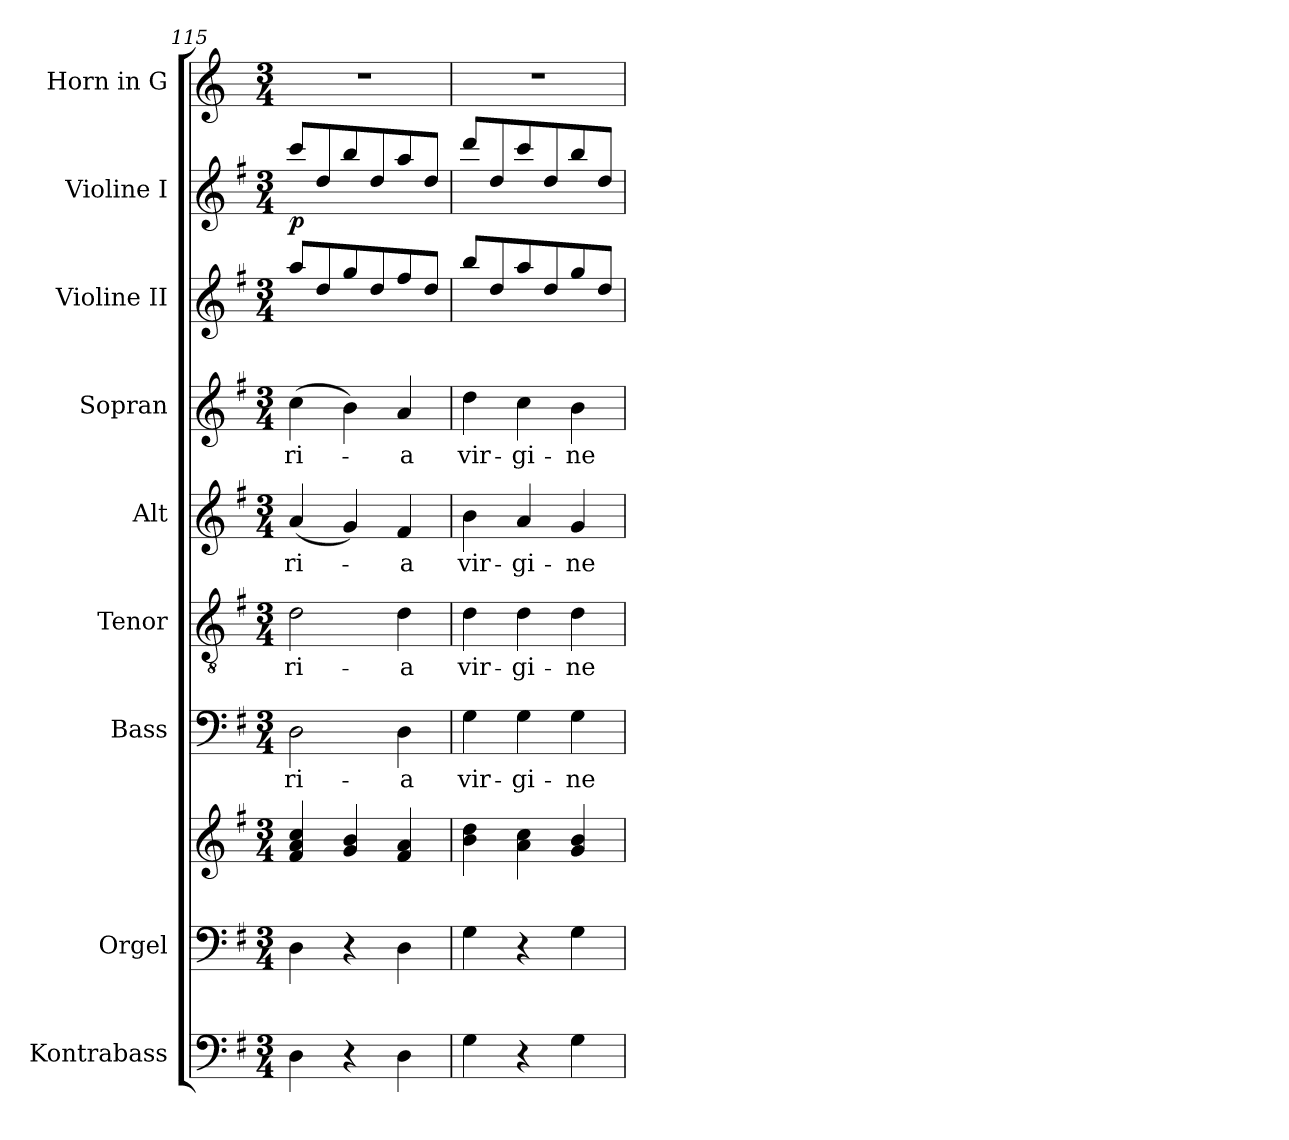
**kern	**kern	**kern	**kern	**text	**kern	**text	**kern	**text	**kern	**text	**kern	**kern	**dynam	**kern
*part9	*part8	*part8	*part7	*part7	*part6	*part6	*part5	*part5	*part4	*part4	*part3	*part2	*part2	*part1
*staff10	*staff9	*staff8	*staff7	*staff7	*staff6	*staff6	*staff5	*staff5	*staff4	*staff4	*staff3	*staff2	*staff2	*staff1
*I"Kontrabass	*I"Orgel	*	*I"Bass	*	*I"Tenor	*	*I"Alt	*	*I"Sopran	*	*I"Violine II	*I"Violine I	*	*I"Horn in G
*I'Kb.	*I'Org.	*	*I'B	*	*I'T	*	*I'A	*	*I'S	*	*I'Vl. II	*I'Vl. I	*	*I'Hrn.
*clefF4	*clefF4	*clefG2	*clefF4	*	*clefGv2	*	*clefG2	*	*clefG2	*	*clefG2	*clefG2	*	*clefG2
*ITrd7c12	*	*	*	*	*	*	*	*	*	*	*ITrd7c12	*ITrd7c12	*	*ITrd3c5
*k[f#]	*k[f#]	*k[f#]	*k[f#]	*	*k[f#]	*	*k[f#]	*	*k[f#]	*	*k[f#]	*k[f#]	*	*k[f#]
*G:	*G:	*G:	*G:	*	*G:	*	*G:	*	*G:	*	*G:	*G:	*	*G:
*M3/4	*M3/4	*M3/4	*M3/4	*	*M3/4	*	*M3/4	*	*M3/4	*	*M3/4	*M3/4	*	*M3/4
=115	=115	=115	=115	=115	=115	=115	=115	=115	=115	=115	=115	=115	=115	=115
!	!	!	!	!LO:LY:b	!	!LO:LY:b	!	!LO:LY:b	!	!LO:LY:b	!	!	!LO:DY:b	!
4DD\	4D\	4f#/ 4a/ 4cc/	2D\	-ri-	2d\	-ri-	(<4a/	-ri-	(>4cc\	-ri-	8a/L	8cc/L	p	2.r
.	.	.	.	.	.	.	.	.	.	.	8d/	8d/	.	.
4r	4r	4g/ 4b/	.	.	.	.	4g/)	.	4b\)	.	8g/	8b/	.	.
.	.	.	.	.	.	.	.	.	.	.	8d/	8d/	.	.
!	!	!	!	!LO:LY:b	!	!LO:LY:b	!	!LO:LY:b	!	!LO:LY:b	!	!	!	!
4DD\	4D\	4f#/ 4a/	4D\	-a	4d\	-a	4f#/	-a	4a/	-a	8f#/	8a/	.	.
.	.	.	.	.	.	.	.	.	.	.	8d/J	8d/J	.	.
!!LO:PB:g=z
=116	=116	=116	=116	=116	=116	=116	=116	=116	=116	=116	=116	=116	=116	=116
!	!	!	!	!LO:LY:b	!	!LO:LY:b	!	!LO:LY:b	!	!LO:LY:b	!	!	!	!
4GG\	4G\	4b\ 4dd\	4G\	vir-	4d\	vir-	4b\	vir-	4dd\	vir-	8b/L	8dd/L	.	2.r
.	.	.	.	.	.	.	.	.	.	.	8d/	8d/	.	.
!	!	!	!	!LO:LY:b	!	!LO:LY:b	!	!LO:LY:b	!	!LO:LY:b	!	!	!	!
4r	4r	4a\ 4cc\	4G\	-gi-	4d\	-gi-	4a/	-gi-	4cc\	-gi-	8a/	8cc/	.	.
.	.	.	.	.	.	.	.	.	.	.	8d/	8d/	.	.
!	!	!	!	!LO:LY:b	!	!LO:LY:b	!	!LO:LY:b	!	!LO:LY:b	!	!	!	!
4GG\	4G\	4g/ 4b/	4G\	-ne	4d\	-ne	4g/	-ne	4b\	-ne	8g/	8b/	.	.
.	.	.	.	.	.	.	.	.	.	.	8d/J	8d/J	.	.
=	=	=	=	=	=	=	=	=	=	=	=	=	=	=
*-	*-	*-	*-	*-	*-	*-	*-	*-	*-	*-	*-	*-	*-	*-
